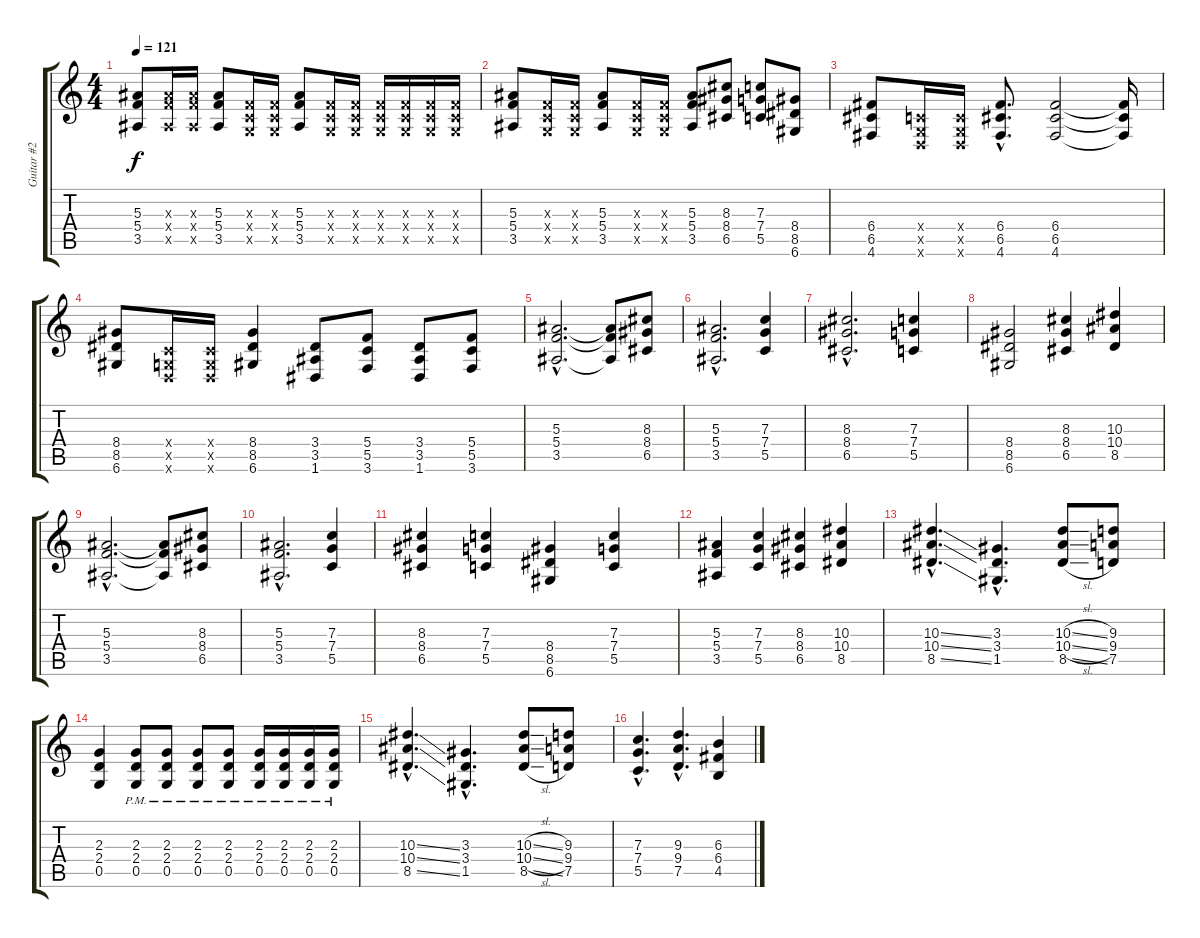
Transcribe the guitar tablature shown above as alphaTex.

\track ("Guitar #2" "Guitar #2") {instrument distortionguitar}
\staff {score tabs}
\tuning (D4 A3 F3 C3 G2 D2) {hide}
\ts (4 4)
\tempo 121
\clef g2
\ks c
(5.3 5.4 3.5).8{dy f} (5.3{x} 5.4{x} 3.5{x}).16 (5.3{x} 5.4{x} 3.5{x}).16 (5.3 5.4 3.5).8 (0.3{x} 0.4{x} 0.5{x}).16 (0.3{x} 0.4{x} 0.5{x}).16 (5.3 5.4 3.5).8 (0.3{x} 0.4{x} 0.5{x}).16 (0.3{x} 0.4{x} 0.5{x}).16 (0.3{x} 0.4{x} 0.5{x}).16 (0.3{x} 0.4{x} 0.5{x}).16 (0.3{x} 0.4{x} 0.5{x}).16 (0.3{x} 0.4{x} 0.5{x}).16 |
(5.3 5.4 3.5).8 (0.3{x} 0.4{x} 0.5{x}).16 (0.3{x} 0.4{x} 0.5{x}).16 (5.3 5.4 3.5).8 (0.3{x} 0.4{x} 0.5{x}).16 (0.3{x} 0.4{x} 0.5{x}).16 (5.3 5.4 3.5).8 (8.3 8.4 6.5).8 (7.3 7.4 5.5).8 (8.4 8.5 6.6).8 |
(6.4 6.5 4.6).8 (0.4{x} 0.5{x} 0.6{x}).16 (0.4{x} 0.5{x} 0.6{x}).16 (6.4{hac} 6.5{hac} 4.6{hac}).8{d} (6.4 6.5 4.6).2 (6.4{t} 6.5{t} 4.6{t}).16 |
(8.4 8.5 6.6).8 (0.4{x} 0.5{x} 0.6{x}).16 (0.4{x} 0.5{x} 0.6{x}).16 (8.4 8.5 6.6).4 (3.4 3.5 1.6).8 (5.4 5.5 3.6).8 (3.4 3.5 1.6).8 (5.4 5.5 3.6).8 |
(5.3{hac} 5.4{hac} 3.5{hac}).2{d} (5.3{t} 5.4{t} 3.5{t}).8 (8.3 8.4 6.5).8 |
(5.3{hac} 5.4{hac} 3.5{hac}).2{d} (7.3 7.4 5.5).4 |
(8.3{hac} 8.4{hac} 6.5{hac}).2{d} (7.3 7.4 5.5).4 |
(8.4 8.5 6.6).2 (8.3 8.4 6.5).4 (10.3 10.4 8.5).4 |
(5.3{hac} 5.4{hac} 3.5{hac}).2{d} (5.3{t} 5.4{t} 3.5{t}).8 (8.3 8.4 6.5).8 |
(5.3{hac} 5.4{hac} 3.5{hac}).2{d} (7.3 7.4 5.5).4 |
(8.3 8.4 6.5).4 (7.3 7.4 5.5).4 (8.4 8.5 6.6).4 (7.3 7.4 5.5).4 |
(5.3 5.4 3.5).4 (7.3 7.4 5.5).4 (8.3 8.4 6.5).4 (10.3 10.4 8.5).4 |
(10.3{ss hac} 10.4{ss hac} 8.5{ss hac}).4{d} (3.3{hac} 3.4{hac} 1.5{hac}).4{d} (10.3{sl} 10.4{sl} 8.5{sl}).8 (9.3 9.4 7.5).8 |
(2.3 2.4 0.5).4 (2.3{pm} 2.4{pm} 0.5{pm}).8 (2.3{pm} 2.4{pm} 0.5{pm}).8 (2.3{pm} 2.4{pm} 0.5{pm}).8 (2.3{pm} 2.4{pm} 0.5{pm}).8 (2.3{pm} 2.4{pm} 0.5{pm}).16 (2.3{pm} 2.4{pm} 0.5{pm}).16 (2.3{pm} 2.4{pm} 0.5{pm}).16 (2.3{pm} 2.4{pm} 0.5{pm}).16 |
(10.3{ss hac} 10.4{ss hac} 8.5{ss hac}).4{d} (3.3{hac} 3.4{hac} 1.5{hac}).4{d} (10.3{sl} 10.4{sl} 8.5{sl}).8 (9.3 9.4 7.5).8 |
(7.3{hac} 7.4{hac} 5.5{hac}).4{d} (9.3{hac} 9.4{hac} 7.5{hac}).4{d} (6.3 6.4 4.5).4
